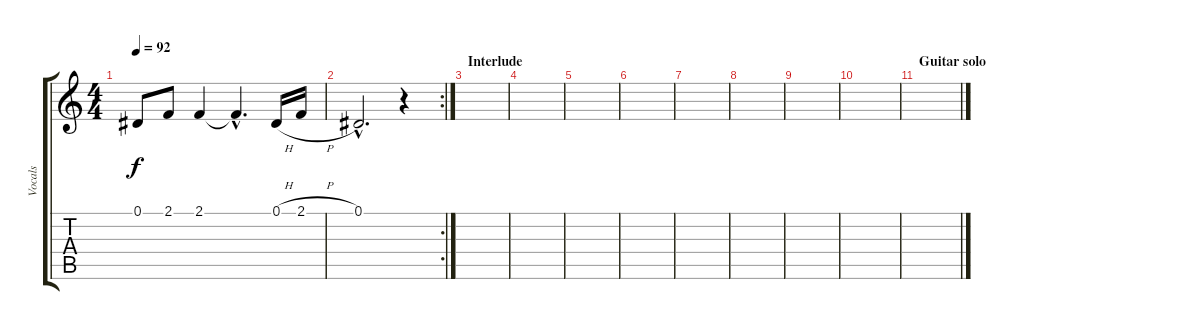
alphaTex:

\track ("Vocals" "Vocals") {instrument tenorsax}
\staff {score tabs}
\tuning (Eb4 Bb3 Gb3 Db3 Ab2 Eb2) {hide}
\ts (4 4)
\tempo 92
\clef g2
\ks c
0.1{t}.8{dy f} 2.1.8 2.1.4 2.1{hac t}.4{d} 0.1{h}.16 2.1{h}.16 |
\rc 2
0.1{hac}.2{d} r.4 |
\section ("" "Interlude")
|
|
|
|
|
|
|
|
\section ("" "Guitar solo")
